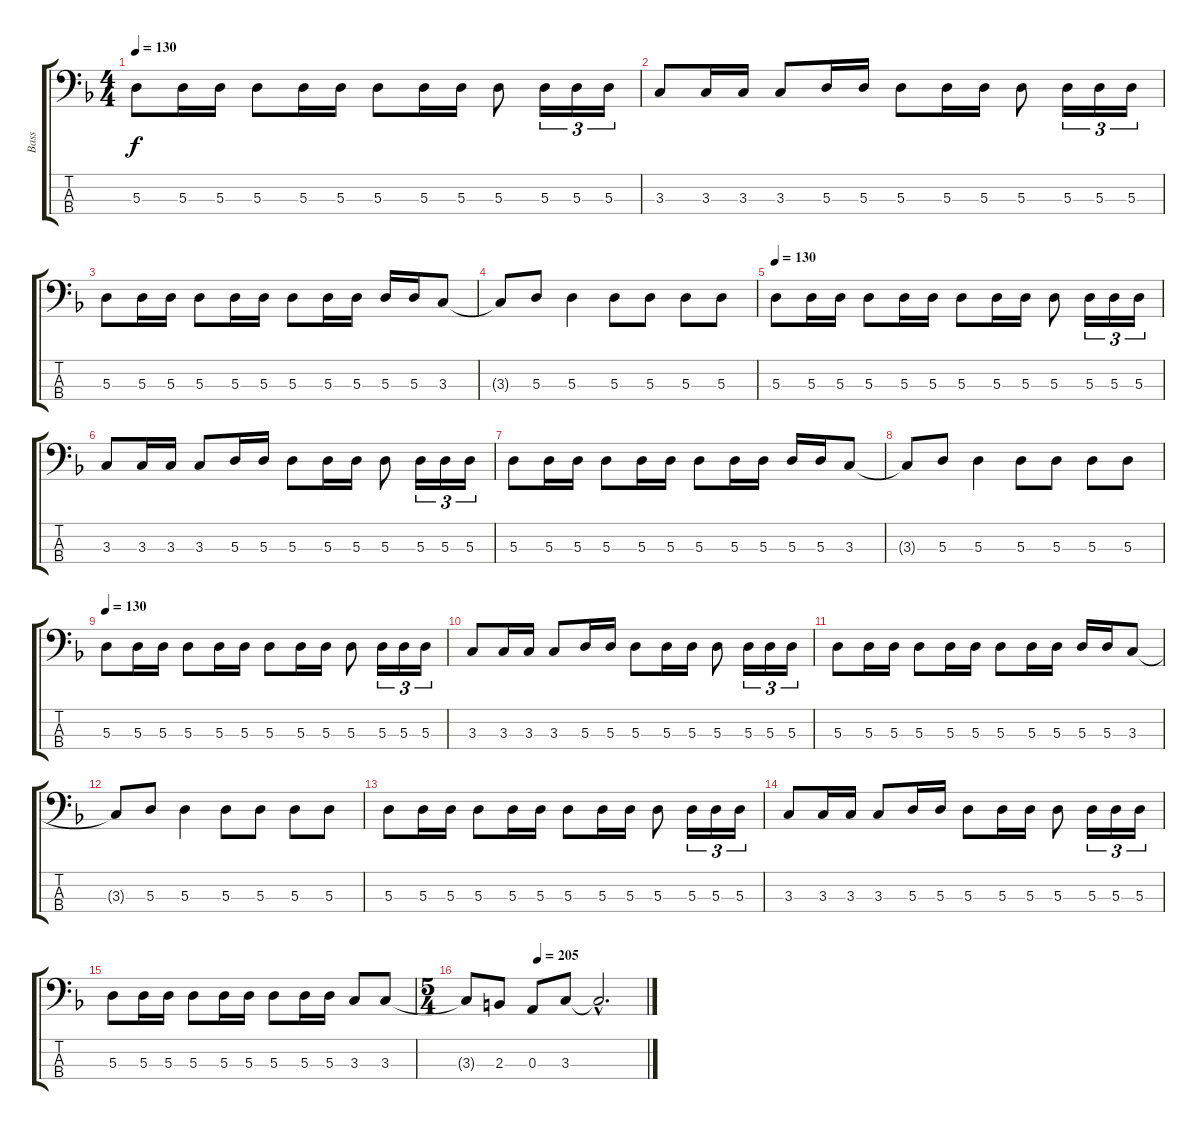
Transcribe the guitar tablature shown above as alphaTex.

\track ("Bass" "Bass") {instrument electricbasspick}
\staff {score tabs}
\tuning (G2 D2 A1 E1) {hide}
\ts (4 4)
\tempo 130
\clef f4
\ks f
5.3.8{dy f} 5.3.16 5.3.16 5.3.8 5.3.16 5.3.16 5.3.8 5.3.16 5.3.16 5.3.8 5.3.16{tu (3 2)} 5.3.16{tu (3 2)} 5.3.16{tu (3 2)} |
3.3.8 3.3.16 3.3.16 3.3.8 5.3.16 5.3.16 5.3.8 5.3.16 5.3.16 5.3.8 5.3.16{tu (3 2)} 5.3.16{tu (3 2)} 5.3.16{tu (3 2)} |
5.3.8 5.3.16 5.3.16 5.3.8 5.3.16 5.3.16 5.3.8 5.3.16 5.3.16 5.3.16 5.3.16 3.3.8 |
3.3{t}.8 5.3.8 5.3.4 5.3.8 5.3.8 5.3.8 5.3.8 |
\tempo 130
5.3.8 5.3.16 5.3.16 5.3.8 5.3.16 5.3.16 5.3.8 5.3.16 5.3.16 5.3.8 5.3.16{tu (3 2)} 5.3.16{tu (3 2)} 5.3.16{tu (3 2)} |
3.3.8 3.3.16 3.3.16 3.3.8 5.3.16 5.3.16 5.3.8 5.3.16 5.3.16 5.3.8 5.3.16{tu (3 2)} 5.3.16{tu (3 2)} 5.3.16{tu (3 2)} |
5.3.8 5.3.16 5.3.16 5.3.8 5.3.16 5.3.16 5.3.8 5.3.16 5.3.16 5.3.16 5.3.16 3.3.8 |
3.3{t}.8 5.3.8 5.3.4 5.3.8 5.3.8 5.3.8 5.3.8 |
\tempo 130
5.3.8 5.3.16 5.3.16 5.3.8 5.3.16 5.3.16 5.3.8 5.3.16 5.3.16 5.3.8 5.3.16{tu (3 2)} 5.3.16{tu (3 2)} 5.3.16{tu (3 2)} |
3.3.8 3.3.16 3.3.16 3.3.8 5.3.16 5.3.16 5.3.8 5.3.16 5.3.16 5.3.8 5.3.16{tu (3 2)} 5.3.16{tu (3 2)} 5.3.16{tu (3 2)} |
5.3.8 5.3.16 5.3.16 5.3.8 5.3.16 5.3.16 5.3.8 5.3.16 5.3.16 5.3.16 5.3.16 3.3.8 |
3.3{t}.8 5.3.8 5.3.4 5.3.8 5.3.8 5.3.8 5.3.8 |
5.3.8 5.3.16 5.3.16 5.3.8 5.3.16 5.3.16 5.3.8 5.3.16 5.3.16 5.3.8 5.3.16{tu (3 2)} 5.3.16{tu (3 2)} 5.3.16{tu (3 2)} |
3.3.8 3.3.16 3.3.16 3.3.8 5.3.16 5.3.16 5.3.8 5.3.16 5.3.16 5.3.8 5.3.16{tu (3 2)} 5.3.16{tu (3 2)} 5.3.16{tu (3 2)} |
5.3.8 5.3.16 5.3.16 5.3.8 5.3.16 5.3.16 5.3.8 5.3.16 5.3.16 3.3.8 3.3.8 |
\ts (5 4)
\tempo (205 0.4)
3.3{t}.8 2.3.8 0.3.8 3.3.8 3.3{hac t}.2{d}
